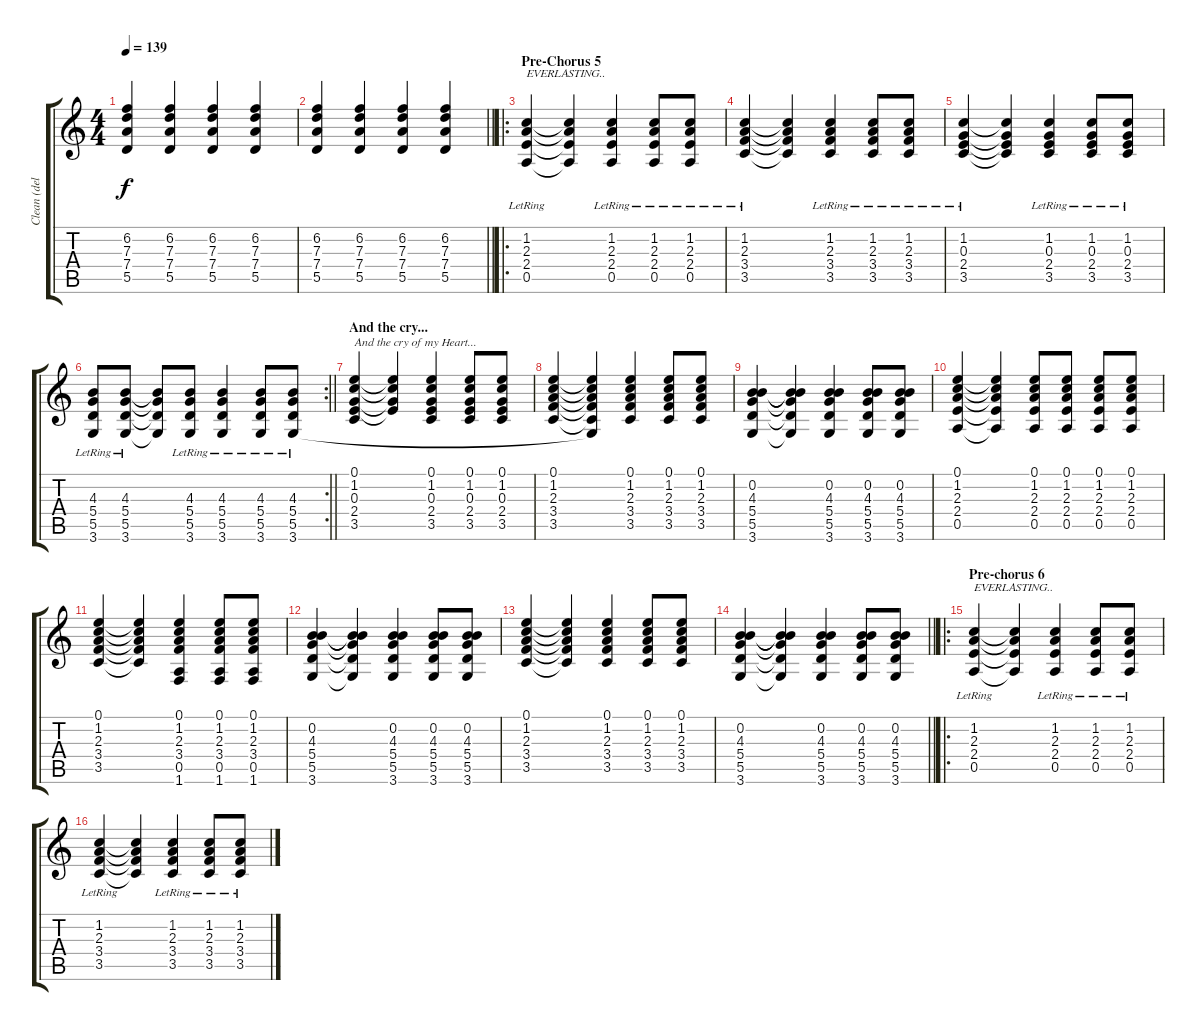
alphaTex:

\track ("Clean (delay)" "Clean (del") {instrument electricguitarjazz}
\staff {score tabs}
\tuning (E4 B3 G3 D3 A2 E2) {hide}
\ts (4 4)
\tempo 139
\clef g2
\ks c
(6.2 7.3 7.4 5.5).4{dy f} (6.2 7.3 7.4 5.5).4 (6.2 7.3 7.4 5.5).4 (6.2 7.3 7.4 5.5).4 |
\barLineRight lightlight
(6.2 7.3 7.4 5.5).4 (6.2 7.3 7.4 5.5).4 (6.2 7.3 7.4 5.5).4 (6.2 7.3 7.4 5.5).4 |
\ro
\section ("" "Pre-Chorus 5")
(1.2{lr} 2.3{lr} 2.4{lr} 0.5{lr}).4{txt "EVERLASTING.."} (1.2{t} 2.3{t} 2.4{t} 0.5{t}).4 (1.2{lr} 2.3{lr} 2.4{lr} 0.5{lr}).4 (1.2{lr} 2.3{lr} 2.4{lr} 0.5{lr}).8 (1.2{lr} 2.3{lr} 2.4{lr} 0.5{lr}).8 |
(1.2{lr} 2.3{lr} 3.4{lr} 3.5{lr}).4 (1.2{t} 2.3{t} 3.4{t} 3.5{t}).4 (1.2{lr} 2.3{lr} 3.4{lr} 3.5{lr}).4 (1.2{lr} 2.3{lr} 3.4{lr} 3.5{lr}).8 (1.2{lr} 2.3{lr} 3.4{lr} 3.5{lr}).8 |
(1.2{lr} 0.3{lr} 2.4{lr} 3.5{lr}).4 (1.2{t} 0.3{t} 2.4{t} 3.5{t}).4 (1.2{lr} 0.3{lr} 2.4{lr} 3.5{lr}).4 (1.2{lr} 0.3{lr} 2.4{lr} 3.5{lr}).8 (1.2{lr} 0.3{lr} 2.4{lr} 3.5{lr}).8 |
\rc 2
\barLineRight lightlight
(4.3{lr} 5.4{lr} 5.5{lr} 3.6{lr}).8 (4.3{lr} 5.4{lr} 5.5{lr} 3.6{lr}).8 (4.3{t} 5.4{t} 5.5{t} 3.6{t}).8 (4.3{lr} 5.4{lr} 5.5{lr} 3.6{lr}).8 (4.3{lr} 5.4{lr} 5.5{lr} 3.6{lr}).4 (4.3{lr} 5.4{lr} 5.5{lr} 3.6{lr}).8 (4.3 5.4{lr} 5.5{lr} 3.6{lr}).8 |
\section ("" "And the cry...")
(0.1 1.2 0.3 2.4 3.5).4{txt "And the cry of my Heart..."} (0.1{t} 1.2{t} 0.3{t} 2.4{t}).4 (0.1 1.2 0.3 2.4 3.5).4 (0.1 1.2 0.3 2.4 3.5).8 (0.1 1.2 0.3 2.4 3.5).8 |
(0.1 1.2 2.3 3.4 3.5).4 (0.1{t} 1.2{t} 2.3{t} 3.4{t} 3.5{t} 3.6{t}).4 (0.1 1.2 2.3 3.4 3.5).4 (0.1 1.2 2.3 3.4 3.5).8 (0.1 1.2 2.3 3.4 3.5).8 |
(0.2 4.3 5.4 5.5 3.6).4 (0.2{t} 4.3{t} 5.4{t} 5.5{t} 3.6{t}).4 (0.2 4.3 5.4 5.5 3.6).4 (0.2 4.3 5.4 5.5 3.6).8 (0.2 4.3 5.4 5.5 3.6).8 |
(0.1 1.2 2.3 2.4 0.5).4 (0.1{t} 1.2{t} 2.3{t} 2.4{t} 0.5{t}).4 (0.1 1.2 2.3 2.4 0.5).8 (0.1 1.2 2.3 2.4 0.5).8 (0.1 1.2 2.3 2.4 0.5).8 (0.1 1.2 2.3 2.4 0.5).8 |
(0.1 1.2 2.3 3.4 3.5).4 (0.1{t} 1.2{t} 2.3{t} 3.4{t} 3.5{t}).4 (0.1 1.2 2.3 3.4 0.5 1.6).4 (0.1 1.2 2.3 3.4 0.5 1.6).8 (0.1 1.2 2.3 3.4 0.5 1.6).8 |
(0.2 4.3 5.4 5.5 3.6).4 (0.2{t} 4.3{t} 5.4{t} 5.5{t} 3.6{t}).4 (0.2 4.3 5.4 5.5 3.6).4 (0.2 4.3 5.4 5.5 3.6).8 (0.2 4.3 5.4 5.5 3.6).8 |
(0.1 1.2 2.3 3.4 3.5).4 (0.1{t} 1.2{t} 2.3{t} 3.4{t} 3.5{t}).4 (0.1 1.2 2.3 3.4 3.5).4 (0.1 1.2 2.3 3.4 3.5).8 (0.1 1.2 2.3 3.4 3.5).8 |
\barLineRight lightlight
(0.2 4.3 5.4 5.5 3.6).4 (0.2{t} 4.3{t} 5.4{t} 5.5{t} 3.6{t}).4 (0.2 4.3 5.4 5.5 3.6).4 (0.2 4.3 5.4 5.5 3.6).8 (0.2 4.3 5.4 5.5 3.6).8 |
\ro
\section ("" "Pre-chorus 6")
(1.2{lr} 2.3{lr} 2.4{lr} 0.5{lr}).4{txt "EVERLASTING.."} (1.2{t} 2.3{t} 2.4{t} 0.5{t}).4 (1.2{lr} 2.3{lr} 2.4{lr} 0.5{lr}).4 (1.2{lr} 2.3{lr} 2.4{lr} 0.5{lr}).8 (1.2{lr} 2.3{lr} 2.4{lr} 0.5{lr}).8 |
(1.2{lr} 2.3{lr} 3.4{lr} 3.5{lr}).4 (1.2{t} 2.3{t} 3.4{t} 3.5{t}).4 (1.2{lr} 2.3{lr} 3.4{lr} 3.5{lr}).4 (1.2{lr} 2.3{lr} 3.4{lr} 3.5{lr}).8 (1.2{lr} 2.3{lr} 3.4{lr} 3.5{lr}).8
